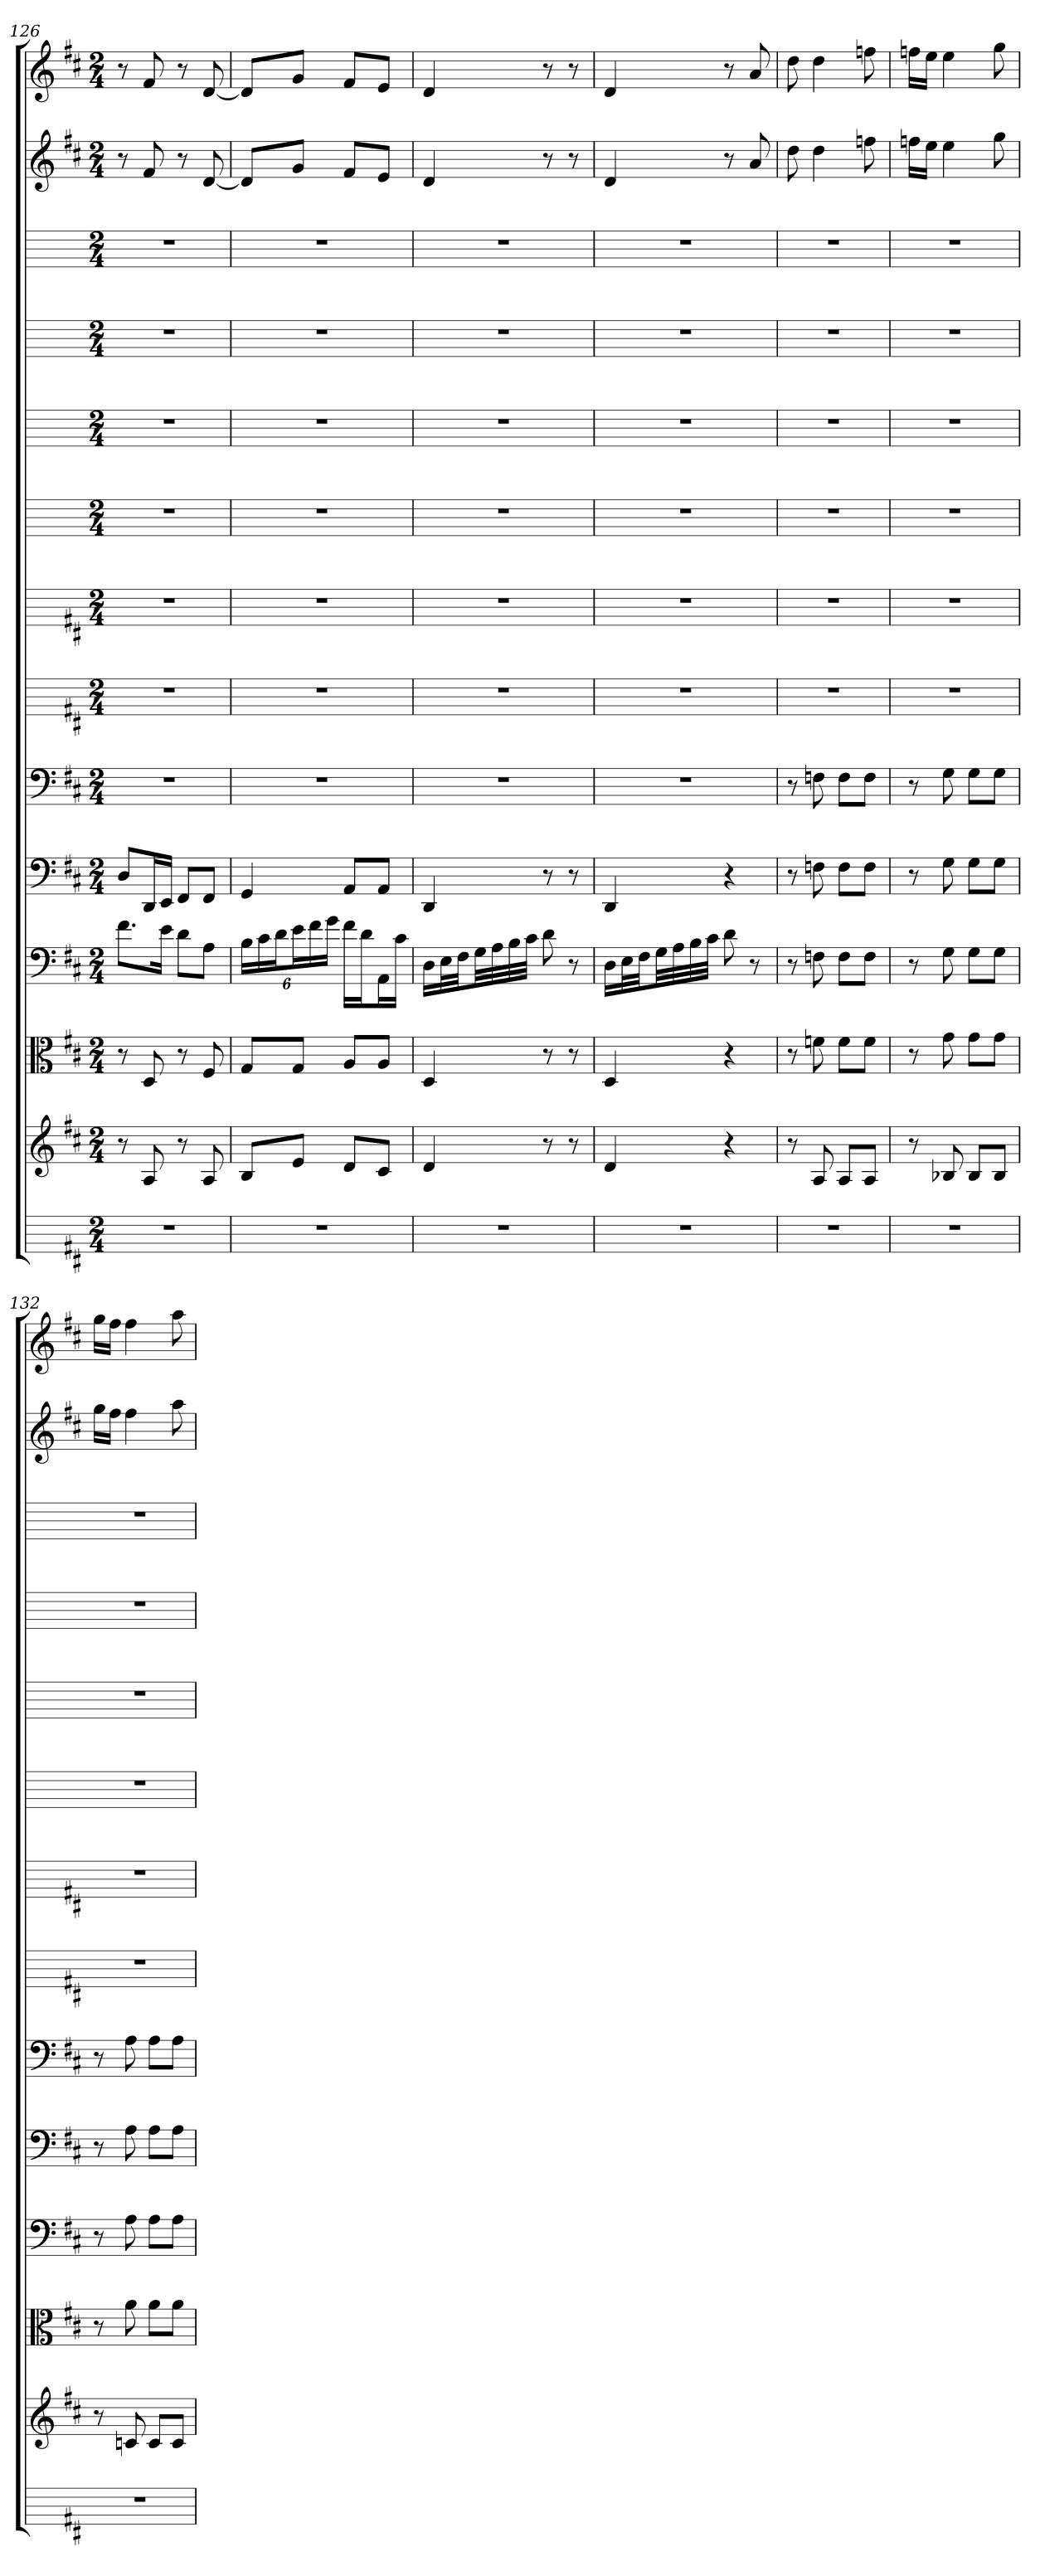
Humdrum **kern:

**kern	**kern	**kern	**kern	**kern	**kern	**kern	**kern	**kern	**kern	**kern	**kern	**kern	**kern
*part14	*part13	*part12	*part11	*part10	*part9	*part8	*part7	*part6	*part5	*part4	*part3	*part2	*part1
*staff14	*staff13	*staff12	*staff11	*staff10	*staff9	*staff8	*staff7	*staff6	*staff5	*staff4	*staff3	*staff2	*staff1
*	*	*clefC3	*clefF4	*clefF4	*clefF4	*	*	*	*	*	*	*	*
*k[f#c#]	*k[f#c#]	*k[f#c#]	*k[f#c#]	*k[f#c#]	*k[f#c#]	*k[f#c#]	*k[f#c#]	*k[]	*k[]	*k[]	*k[]	*k[f#c#]	*k[f#c#]
*D:	*D:	*D:	*D:	*D:	*D:	*D:	*D:	*	*	*	*	*D:	*D:
*M2/4	*M2/4	*M2/4	*M2/4	*M2/4	*M2/4	*M2/4	*M2/4	*M2/4	*M2/4	*M2/4	*M2/4	*M2/4	*M2/4
=126	=126	=126	=126	=126	=126	=126	=126	=126	=126	=126	=126	=126	=126
2r	8r	8r	8.f#\L	8D/L	2r	2r	2r	2r	2r	2r	2r	8r	8r
.	8A	8D	.	16DD/L	.	.	.	.	.	.	.	8f#	8f#
.	.	.	16e\Jk	16EE/JJ	.	.	.	.	.	.	.	.	.
.	8r	8r	8d\L	8FF#/L	.	.	.	.	.	.	.	8r	8r
.	8A	8F#	8A\J	8FF#/J	.	.	.	.	.	.	.	[8d	[8d
=127	=127	=127	=127	=127	=127	=127	=127	=127	=127	=127	=127	=127	=127
2r	8BL	8G/L	24B\LL	4GG	2r	2r	2r	2r	2r	2r	2r	8dL]	8dL]
.	.	.	24c#\	.	.	.	.	.	.	.	.	.	.
.	.	.	24d\J	.	.	.	.	.	.	.	.	.	.
.	8eJ	8G/J	24e\L	.	.	.	.	.	.	.	.	8gJ	8gJ
.	.	.	24f#\	.	.	.	.	.	.	.	.	.	.
.	.	.	24g\JJ	.	.	.	.	.	.	.	.	.	.
.	8dL	8A/L	16f#\LL	8AA/L	.	.	.	.	.	.	.	8f#L	8f#L
.	.	.	16d\J	.	.	.	.	.	.	.	.	.	.
.	8c#J	8A/J	16AA\L	8AA/J	.	.	.	.	.	.	.	8eJ	8eJ
.	.	.	16c#\JJ	.	.	.	.	.	.	.	.	.	.
=128	=128	=128	=128	=128	=128	=128	=128	=128	=128	=128	=128	=128	=128
2r	4d	4D	16D\LL	4DD	2r	2r	2r	2r	2r	2r	2r	4d	4d
.	.	.	32E\L	.	.	.	.	.	.	.	.	.	.
.	.	.	32F#\JJ	.	.	.	.	.	.	.	.	.	.
.	.	.	32G\LL	.	.	.	.	.	.	.	.	.	.
.	.	.	32A\	.	.	.	.	.	.	.	.	.	.
.	.	.	32B\	.	.	.	.	.	.	.	.	.	.
.	.	.	32c#\JJJ	.	.	.	.	.	.	.	.	.	.
.	8r	8r	8d	8r	.	.	.	.	.	.	.	8r	8r
.	8r	8r	8r	8r	.	.	.	.	.	.	.	8r	8r
=129	=129	=129	=129	=129	=129	=129	=129	=129	=129	=129	=129	=129	=129
2r	4d	4D	16D\LL	4DD	2r	2r	2r	2r	2r	2r	2r	4d	4d
.	.	.	32E\L	.	.	.	.	.	.	.	.	.	.
.	.	.	32F#\JJ	.	.	.	.	.	.	.	.	.	.
.	.	.	32G\LL	.	.	.	.	.	.	.	.	.	.
.	.	.	32A\	.	.	.	.	.	.	.	.	.	.
.	.	.	32B\	.	.	.	.	.	.	.	.	.	.
.	.	.	32c#\JJJ	.	.	.	.	.	.	.	.	.	.
.	4r	4r	8d	4r	.	.	.	.	.	.	.	8r	8r
.	.	.	8r	.	.	.	.	.	.	.	.	8a	8a
=130	=130	=130	=130	=130	=130	=130	=130	=130	=130	=130	=130	=130	=130
2r	8r	8r	8r	8r	8r	2r	2r	2r	2r	2r	2r	8dd	8dd
.	8A	8fn	8Fn	8Fn	8Fn	.	.	.	.	.	.	4dd	4dd
.	8AL	8f\L	8F\L	8F\L	8F\L	.	.	.	.	.	.	.	.
.	8AJ	8f\J	8F\J	8F\J	8F\J	.	.	.	.	.	.	8ffn	8ffn
=131	=131	=131	=131	=131	=131	=131	=131	=131	=131	=131	=131	=131	=131
2r	8r	8r	8r	8r	8r	2r	2r	2r	2r	2r	2r	16ffnLL	16ffnLL
.	.	.	.	.	.	.	.	.	.	.	.	16eeJJ	16eeJJ
.	8B-X	8g	8G	8G	8G	.	.	.	.	.	.	4ee	4ee
.	8B-L	8g\L	8G\L	8G\L	8G\L	.	.	.	.	.	.	.	.
.	8B-J	8g\J	8G\J	8G\J	8G\J	.	.	.	.	.	.	8gg	8gg
=132	=132	=132	=132	=132	=132	=132	=132	=132	=132	=132	=132	=132	=132
2r	8r	8r	8r	8r	8r	2r	2r	2r	2r	2r	2r	16ggLL	16ggLL
.	.	.	.	.	.	.	.	.	.	.	.	16ff#JJ	16ff#JJ
.	8cn	8a	8A	8A	8A	.	.	.	.	.	.	4ff#	4ff#
.	8cL	8a\L	8A\L	8A\L	8A\L	.	.	.	.	.	.	.	.
.	8cJ	8a\J	8A\J	8A\J	8A\J	.	.	.	.	.	.	8aa	8aa
=	=	=	=	=	=	=	=	=	=	=	=	=	=
*-	*-	*-	*-	*-	*-	*-	*-	*-	*-	*-	*-	*-	*-
